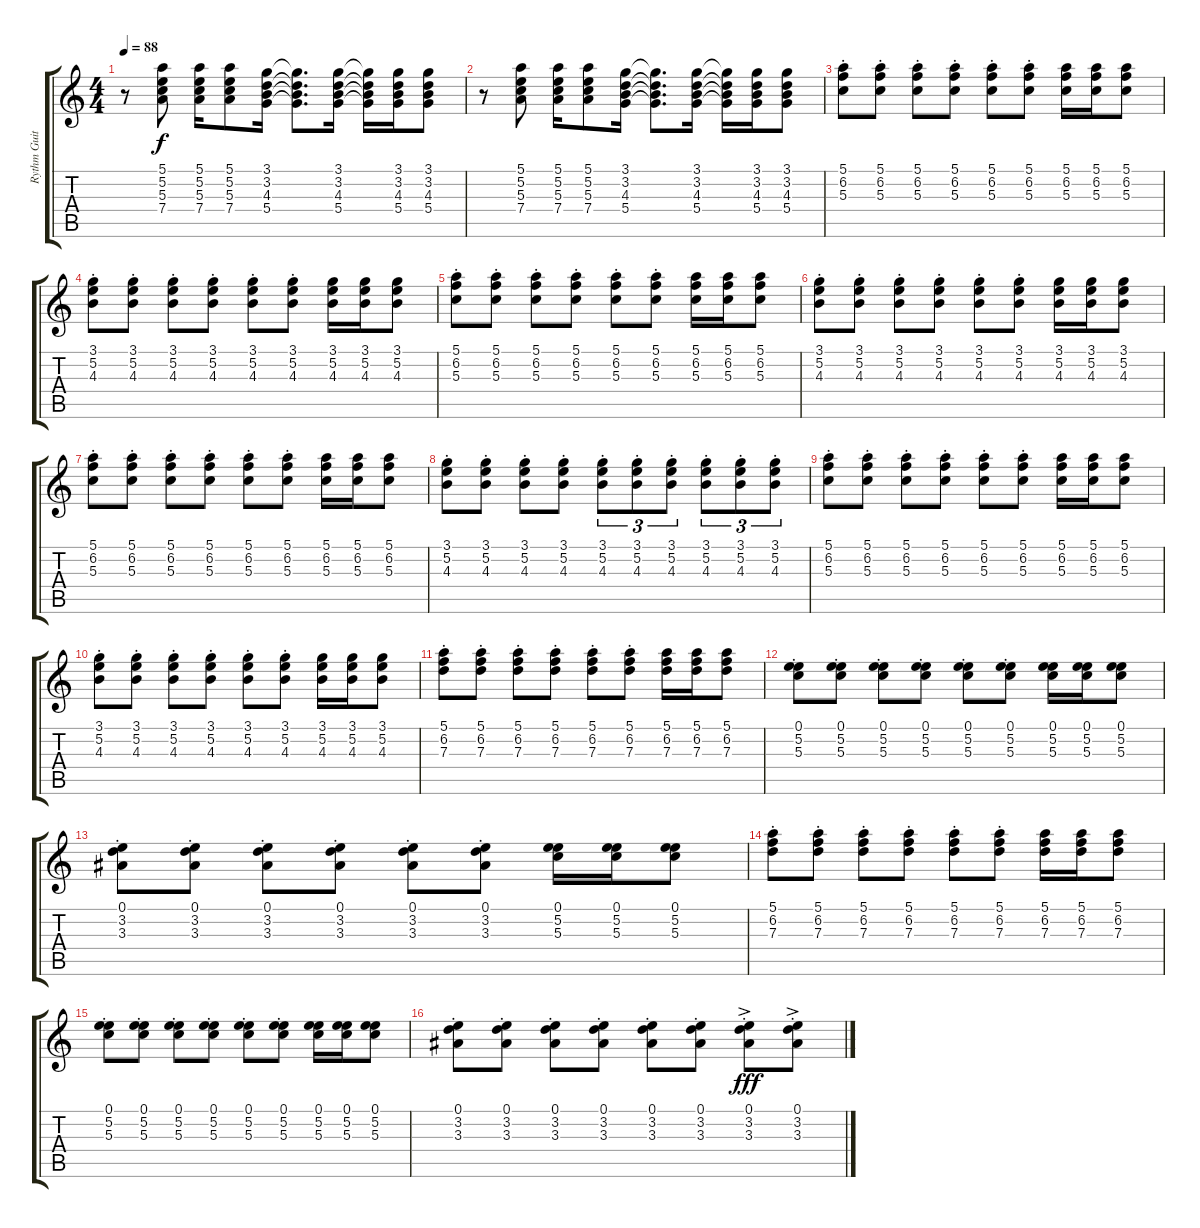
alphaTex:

\track ("Rythm Guitar " "Rythm Guit") {instrument electricguitarclean}
\staff {score tabs}
\tuning (E4 B3 G3 D3 A2 E2) {hide}
\ts (4 4)
\tempo 88
\clef g2
\ks c
r.8{dy f} (5.1 5.2 5.3 7.4).8 (5.1 5.2 5.3 7.4).16 (5.1 5.2 5.3 7.4).8 (3.1 3.2 4.3 5.4).16 (3.1{t} 3.2{t} 4.3{t} 5.4{t}).8{d} (3.1 3.2 4.3 5.4).16 (3.1{t} 3.2{t} 4.3{t} 5.4{t}).16 (3.1 3.2 4.3 5.4).16 (3.1 3.2 4.3 5.4).8 |
r.8 (5.1 5.2 5.3 7.4).8 (5.1 5.2 5.3 7.4).16 (5.1 5.2 5.3 7.4).8 (3.1 3.2 4.3 5.4).16 (3.1{t} 3.2{t} 4.3{t} 5.4{t}).8{d} (3.1 3.2 4.3 5.4).16 (3.1{t} 3.2{t} 4.3{t} 5.4{t}).16 (3.1 3.2 4.3 5.4).16 (3.1 3.2 4.3 5.4).8 |
(5.1{st} 6.2{st} 5.3{st}).8 (5.1{st} 6.2{st} 5.3{st}).8 (5.1{st} 6.2{st} 5.3{st}).8 (5.1{st} 6.2{st} 5.3{st}).8 (5.1{st} 6.2{st} 5.3{st}).8 (5.1{st} 6.2{st} 5.3{st}).8 (5.1 6.2 5.3).16 (5.1 6.2 5.3).16 (5.1 6.2 5.3).8 |
(3.1{st} 5.2{st} 4.3{st}).8 (3.1{st} 5.2{st} 4.3).8 (3.1{st} 5.2{st} 4.3{st}).8 (3.1{st} 5.2{st} 4.3{st}).8 (3.1{st} 5.2{st} 4.3{st}).8 (3.1{st} 5.2{st} 4.3{st}).8 (3.1 5.2 4.3).16 (3.1 5.2 4.3).16 (3.1 5.2 4.3).8 |
(5.1{st} 6.2{st} 5.3{st}).8 (5.1{st} 6.2{st} 5.3{st}).8 (5.1{st} 6.2{st} 5.3{st}).8 (5.1{st} 6.2{st} 5.3{st}).8 (5.1{st} 6.2{st} 5.3{st}).8 (5.1{st} 6.2{st} 5.3{st}).8 (5.1 6.2 5.3).16 (5.1 6.2 5.3).16 (5.1 6.2 5.3).8 |
(3.1{st} 5.2{st} 4.3{st}).8 (3.1{st} 5.2{st} 4.3).8 (3.1{st} 5.2{st} 4.3{st}).8 (3.1{st} 5.2{st} 4.3{st}).8 (3.1{st} 5.2{st} 4.3{st}).8 (3.1{st} 5.2{st} 4.3{st}).8 (3.1 5.2 4.3).16 (3.1 5.2 4.3).16 (3.1 5.2 4.3).8 |
(5.1{st} 6.2{st} 5.3{st}).8 (5.1{st} 6.2{st} 5.3{st}).8 (5.1{st} 6.2{st} 5.3{st}).8 (5.1{st} 6.2{st} 5.3{st}).8 (5.1{st} 6.2{st} 5.3{st}).8 (5.1{st} 6.2{st} 5.3{st}).8 (5.1 6.2 5.3).16 (5.1 6.2 5.3).16 (5.1 6.2 5.3).8 |
(3.1{st} 5.2{st} 4.3{st}).8 (3.1{st} 5.2{st} 4.3{st}).8 (3.1{st} 5.2{st} 4.3{st}).8 (3.1{st} 5.2{st} 4.3{st}).8 (3.1{st} 5.2{st} 4.3{st}).8{tu (3 2)} (3.1{st} 5.2{st} 4.3{st}).8{tu (3 2)} (3.1{st} 5.2{st} 4.3{st}).8{tu (3 2)} (3.1{st} 5.2{st} 4.3{st}).8{tu (3 2)} (3.1{st} 5.2{st} 4.3{st}).8{tu (3 2)} (3.1{st} 5.2{st} 4.3{st}).8{tu (3 2)} |
(5.1{st} 6.2{st} 5.3{st}).8 (5.1{st} 6.2{st} 5.3{st}).8 (5.1{st} 6.2{st} 5.3{st}).8 (5.1{st} 6.2{st} 5.3{st}).8 (5.1{st} 6.2{st} 5.3{st}).8 (5.1{st} 6.2{st} 5.3{st}).8 (5.1 6.2 5.3).16 (5.1 6.2 5.3).16 (5.1 6.2 5.3).8 |
(3.1{st} 5.2{st} 4.3{st}).8 (3.1{st} 5.2{st} 4.3).8 (3.1{st} 5.2{st} 4.3{st}).8 (3.1{st} 5.2{st} 4.3{st}).8 (3.1{st} 5.2{st} 4.3{st}).8 (3.1{st} 5.2{st} 4.3{st}).8 (3.1 5.2 4.3).16 (3.1 5.2 4.3).16 (3.1 5.2 4.3).8 |
(5.1{st} 6.2{st} 7.3{st}).8 (5.1{st} 6.2{st} 7.3{st}).8 (5.1{st} 6.2{st} 7.3{st}).8 (5.1{st} 6.2{st} 7.3{st}).8 (5.1{st} 6.2{st} 7.3{st}).8 (5.1{st} 6.2{st} 7.3{st}).8 (5.1 6.2 7.3).16 (5.1 6.2 7.3).16 (5.1 6.2 7.3).8 |
(0.1{st} 5.2{st} 5.3{st}).8 (0.1{st} 5.2{st} 5.3{st}).8 (0.1{st} 5.2{st} 5.3{st}).8 (0.1{st} 5.2{st} 5.3{st}).8 (0.1{st} 5.2{st} 5.3{st}).8 (0.1{st} 5.2{st} 5.3{st}).8 (0.1 5.2 5.3).16 (0.1 5.2 5.3).16 (0.1 5.2 5.3).8 |
(0.1{st} 3.2{st} 3.3{st}).8 (0.1{st} 3.2{st} 3.3{st}).8 (0.1{st} 3.2{st} 3.3{st}).8 (0.1{st} 3.2{st} 3.3{st}).8 (0.1{st} 3.2{st} 3.3{st}).8 (0.1{st} 3.2{st} 3.3{st}).8 (0.1 5.2 5.3).16 (0.1 5.2 5.3).16 (0.1 5.2 5.3).8 |
(5.1{st} 6.2{st} 7.3{st}).8 (5.1{st} 6.2{st} 7.3{st}).8 (5.1{st} 6.2{st} 7.3{st}).8 (5.1{st} 6.2{st} 7.3{st}).8 (5.1{st} 6.2{st} 7.3{st}).8 (5.1{st} 6.2{st} 7.3{st}).8 (5.1 6.2 7.3).16 (5.1 6.2 7.3).16 (5.1 6.2 7.3).8 |
(0.1{st} 5.2{st} 5.3{st}).8 (0.1{st} 5.2{st} 5.3{st}).8 (0.1{st} 5.2{st} 5.3{st}).8 (0.1{st} 5.2{st} 5.3{st}).8 (0.1{st} 5.2{st} 5.3{st}).8 (0.1{st} 5.2{st} 5.3{st}).8 (0.1 5.2 5.3).16 (0.1 5.2 5.3).16 (0.1 5.2 5.3).8 |
(0.1{st} 3.2{st} 3.3{st}).8 (0.1{st} 3.2{st} 3.3{st}).8 (0.1{st} 3.2{st} 3.3{st}).8 (0.1{st} 3.2{st} 3.3{st}).8 (0.1{st} 3.2{st} 3.3{st}).8 (0.1{st} 3.2{st} 3.3{st}).8 (0.1{ac st} 3.2{ac st} 3.3{ac st}).8{dy fff} (0.1{ac st} 3.2{ac st} 3.3{ac st}).8
